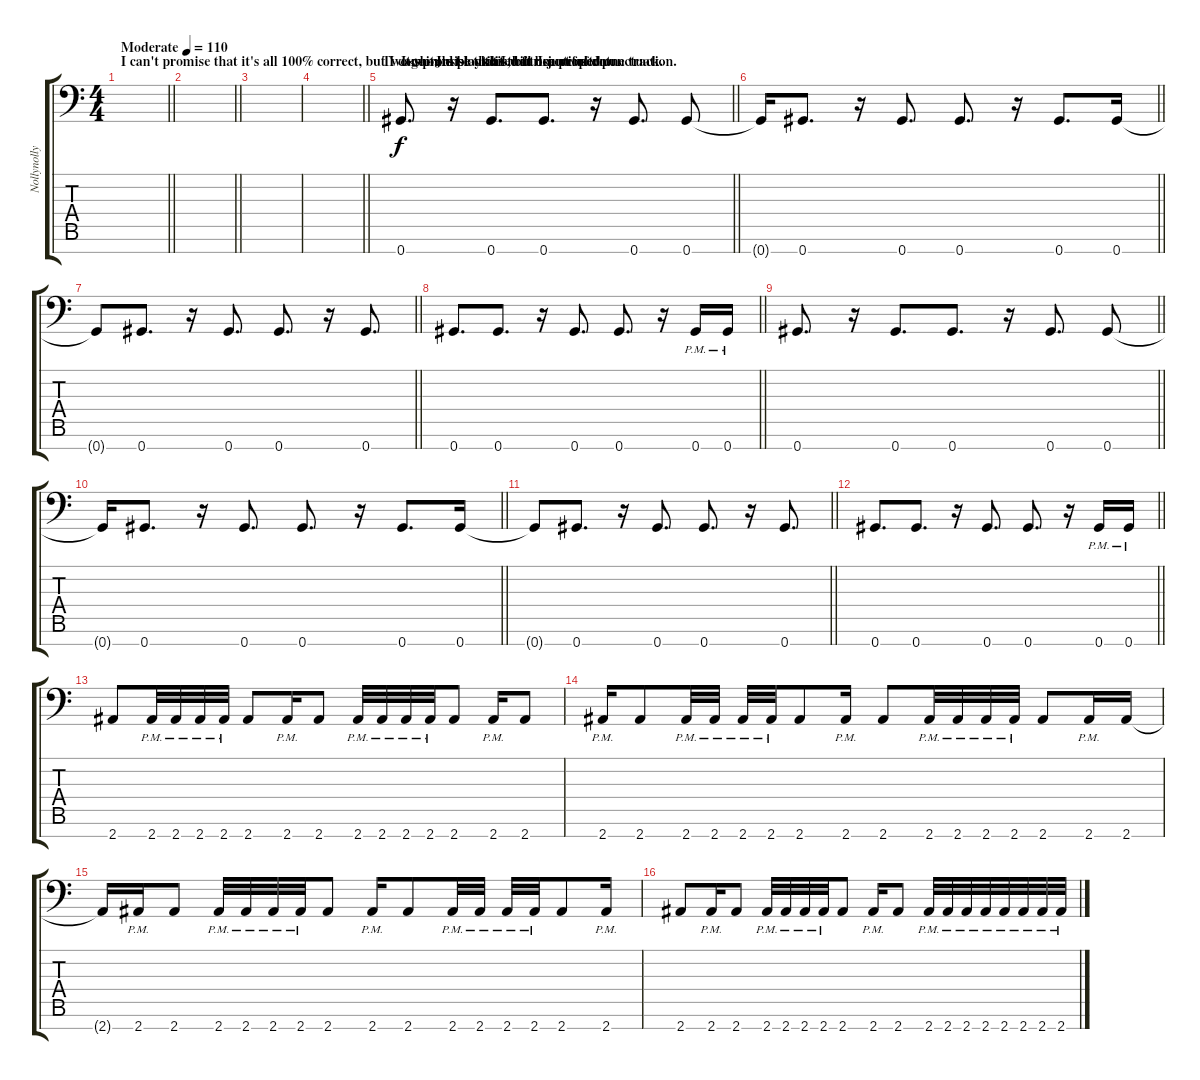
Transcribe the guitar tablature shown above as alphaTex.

\track ("Nollynollynollynollynollynollynolly." "Nollynolly") {instrument electricbasspick}
\staff {score tabs}
\tuning (Eb4 Bb3 Gb3 Db3 Ab2 Eb2 Ab1) {hide}
\ts (4 4)
\section ("" "I can't promise that it's all 100% correct, but I can promise that I will use proper punctuation.")
\tempo (110 "Moderate")
\clef f4
\barLineRight lightlight
\ks c
|
\section ("" "                                                               <--- Just look at that beautiful dot.")
\barLineRight lightlight
|
\section ("" "                                          It should be utilised far more often.")
|
\barLineRight lightlight
|
\section ("" "Two guitars play this, but I just used one track.")
\barLineRight lightlight
0.7.8{d} r.16 0.7.8{d} 0.7.8{d} r.16 0.7.8{d} 0.7.8 |
\barLineRight lightlight
0.7{t}.16 0.7.8{d} r.16 0.7.8{d} 0.7.8{d} r.16 0.7.8{d} 0.7.16 |
\barLineRight lightlight
0.7{t}.8 0.7.8{d} r.16 0.7.8{d} 0.7.8{d} r.16 0.7.8{d} |
\barLineRight lightlight
0.7.8{d} 0.7.8{d} r.16 0.7.8{d} 0.7.8{d} r.16 0.7{pm}.16 0.7{pm}.16 |
\barLineRight lightlight
0.7.8{d} r.16 0.7.8{d} 0.7.8{d} r.16 0.7.8{d} 0.7.8 |
\barLineRight lightlight
0.7{t}.16 0.7.8{d} r.16 0.7.8{d} 0.7.8{d} r.16 0.7.8{d} 0.7.16 |
\barLineRight lightlight
0.7{t}.8 0.7.8{d} r.16 0.7.8{d} 0.7.8{d} r.16 0.7.8{d} |
\barLineRight lightlight
0.7.8{d} 0.7.8{d} r.16 0.7.8{d} 0.7.8{d} r.16 0.7{pm}.16 0.7{pm}.16 |
2.7.8 2.7{pm}.32 2.7{pm}.32 2.7{pm}.32 2.7{pm}.32 2.7.8 2.7{pm}.16 2.7.8 2.7{pm}.32 2.7{pm}.32 2.7{pm}.32 2.7{pm}.32 2.7.8 2.7{pm}.16 2.7.8 |
2.7{pm}.16 2.7.8 2.7{pm}.32 2.7{pm}.32 2.7{pm}.32 2.7{pm}.32 2.7.8 2.7{pm}.16 2.7.8 2.7{pm}.32 2.7{pm}.32 2.7{pm}.32 2.7{pm}.32 2.7.8 2.7{pm}.16 2.7.16 |
2.7{t}.16 2.7{pm}.16 2.7.8 2.7{pm}.32 2.7{pm}.32 2.7{pm}.32 2.7{pm}.32 2.7.8 2.7{pm}.16 2.7.8 2.7{pm}.32 2.7{pm}.32 2.7{pm}.32 2.7{pm}.32 2.7.8 2.7{pm}.16 |
2.7.8 2.7{pm}.16 2.7.8 2.7{pm}.32 2.7{pm}.32 2.7{pm}.32 2.7{pm}.32 2.7.8 2.7{pm}.16 2.7.8 2.7{pm}.32 2.7{pm}.32 2.7{pm}.32 2.7{pm}.32 2.7{pm}.32 2.7{pm}.32 2.7{pm}.32 2.7{pm}.32
